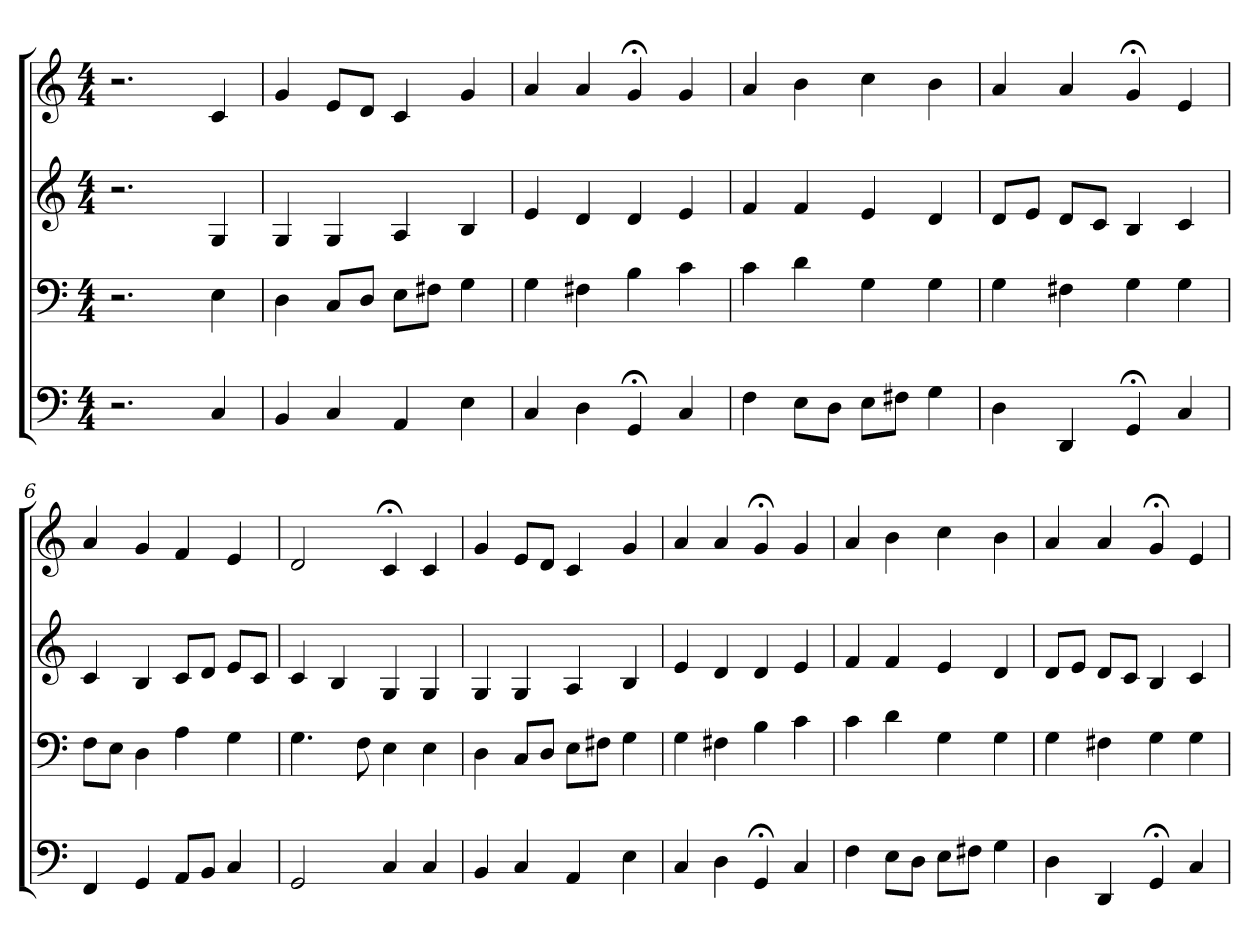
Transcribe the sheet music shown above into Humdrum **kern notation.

**kern	**kern	**kern	**kern
*part4	*part3	*part2	*part1
*staff4	*staff3	*staff2	*staff1
*clefF4	*clefF4	*clefG2	*clefG2
*k[]	*k[]	*k[]	*k[]
*C:	*C:	*C:	*C:
*M4/4	*M4/4	*M4/4	*M4/4
=1	=1	=1	=1
2.r	2.r	2.r	2.r
4C	4E	4G	4c
=2	=2	=2	=2
4BB	4D	4G	4g
4C	8C/L	4G	8e/L
.	8D/J	.	8d/J
4AA	8E\L	4A	4c
.	8F#X\J	.	.
4E	4G	4B	4g
=3	=3	=3	=3
4C	4G	4e	4a
4D	4F#X	4d	4a
4GG;<	4B	4d	4g;<
4C	4c	4e	4g
=4	=4	=4	=4
4F	4c	4f	4a
8E\L	4d	4f	4b
8D\J	.	.	.
8E\L	4G	4e	4cc
8F#X\J	.	.	.
4G	4G	4d	4b
=5	=5	=5	=5
4D	4G	8d/L	4a
.	.	8e/J	.
4DD	4F#X	8d/L	4a
.	.	8c/J	.
4GG;<	4G	4B	4g;<
4C	4G	4c	4e
=6	=6	=6	=6
4FF	8F\L	4c	4a
.	8E\J	.	.
4GG	4D	4B	4g
8AA/L	4A	8c/L	4f
8BB/J	.	8d/J	.
4C	4G	8e/L	4e
.	.	8c/J	.
=7	=7	=7	=7
2GG	4.G	4c	2d
.	.	4B	.
.	8F	.	.
4C	4E	4G	4c;<
4C	4E	4G	4c
=8	=8	=8	=8
4BB	4D	4G	4g
4C	8C/L	4G	8e/L
.	8D/J	.	8d/J
4AA	8E\L	4A	4c
.	8F#X\J	.	.
4E	4G	4B	4g
=9	=9	=9	=9
4C	4G	4e	4a
4D	4F#X	4d	4a
4GG;<	4B	4d	4g;<
4C	4c	4e	4g
=10	=10	=10	=10
4F	4c	4f	4a
8E\L	4d	4f	4b
8D\J	.	.	.
8E\L	4G	4e	4cc
8F#X\J	.	.	.
4G	4G	4d	4b
=11	=11	=11	=11
4D	4G	8d/L	4a
.	.	8e/J	.
4DD	4F#X	8d/L	4a
.	.	8c/J	.
4GG;<	4G	4B	4g;<
4C	4G	4c	4e
=	=	=	=
*-	*-	*-	*-
